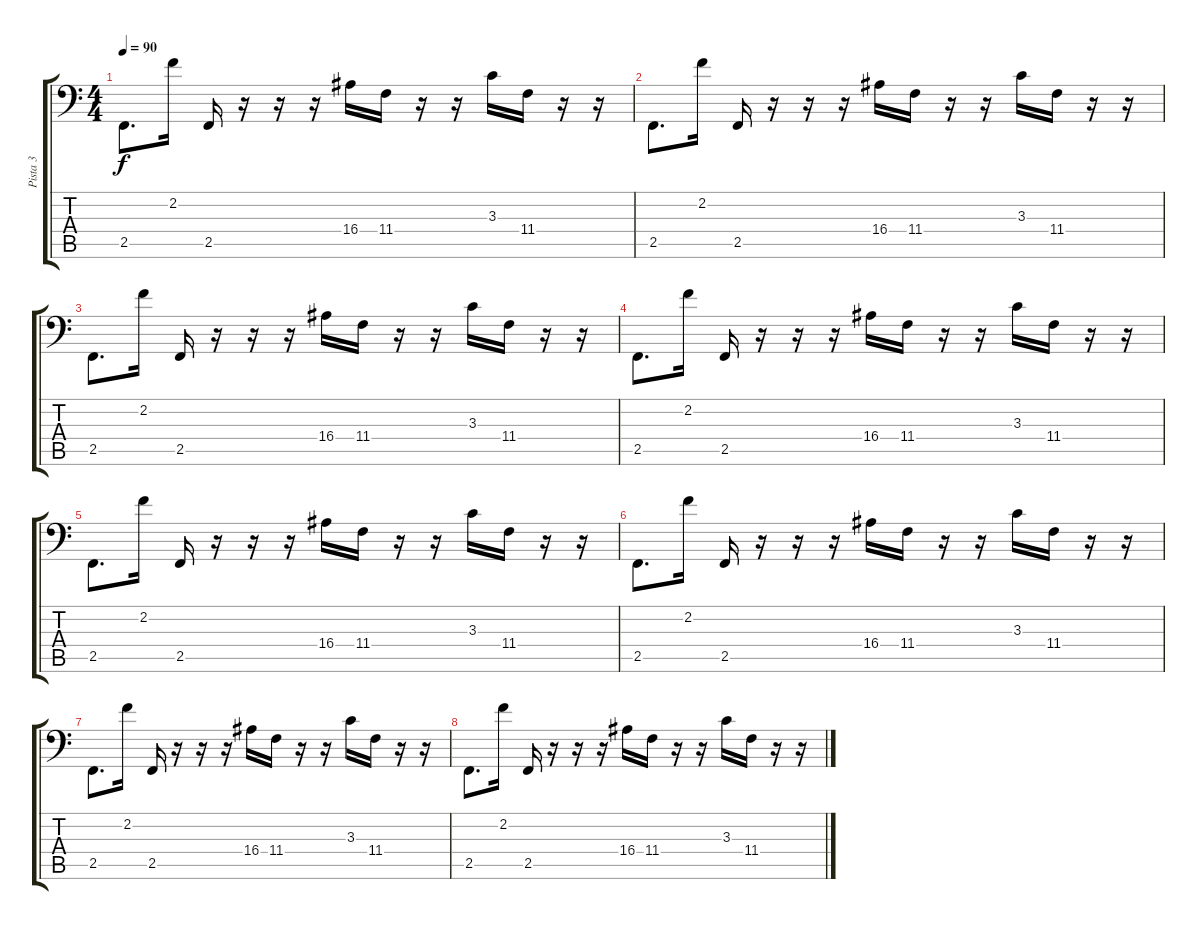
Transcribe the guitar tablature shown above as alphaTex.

\track ("Pista 3" "Pista 3") {instrument pad3polysynth}
\staff {score tabs}
\tuning (Db5 Eb4 A3 Gb2 Eb2 Db1) {hide}
\ts (4 4)
\tempo 90
\clef f4
\ks c
2.5.8{d dy f} 2.2.16 2.5.16 r.16 r.16 r.16 16.4.16 11.4.16 r.16 r.16 3.3.16 11.4.16 r.16 r.16 |
2.5.8{d} 2.2.16 2.5.16 r.16 r.16 r.16 16.4.16 11.4.16 r.16 r.16 3.3.16 11.4.16 r.16 r.16 |
2.5.8{d} 2.2.16 2.5.16 r.16 r.16 r.16 16.4.16 11.4.16 r.16 r.16 3.3.16 11.4.16 r.16 r.16 |
2.5.8{d} 2.2.16 2.5.16 r.16 r.16 r.16 16.4.16 11.4.16 r.16 r.16 3.3.16 11.4.16 r.16 r.16 |
2.5.8{d} 2.2.16 2.5.16 r.16 r.16 r.16 16.4.16 11.4.16 r.16 r.16 3.3.16 11.4.16 r.16 r.16 |
2.5.8{d} 2.2.16 2.5.16 r.16 r.16 r.16 16.4.16 11.4.16 r.16 r.16 3.3.16 11.4.16 r.16 r.16 |
2.5.8{d} 2.2.16 2.5.16 r.16 r.16 r.16 16.4.16 11.4.16 r.16 r.16 3.3.16 11.4.16 r.16 r.16 |
2.5.8{d} 2.2.16 2.5.16 r.16 r.16 r.16 16.4.16 11.4.16 r.16 r.16 3.3.16 11.4.16 r.16 r.16
